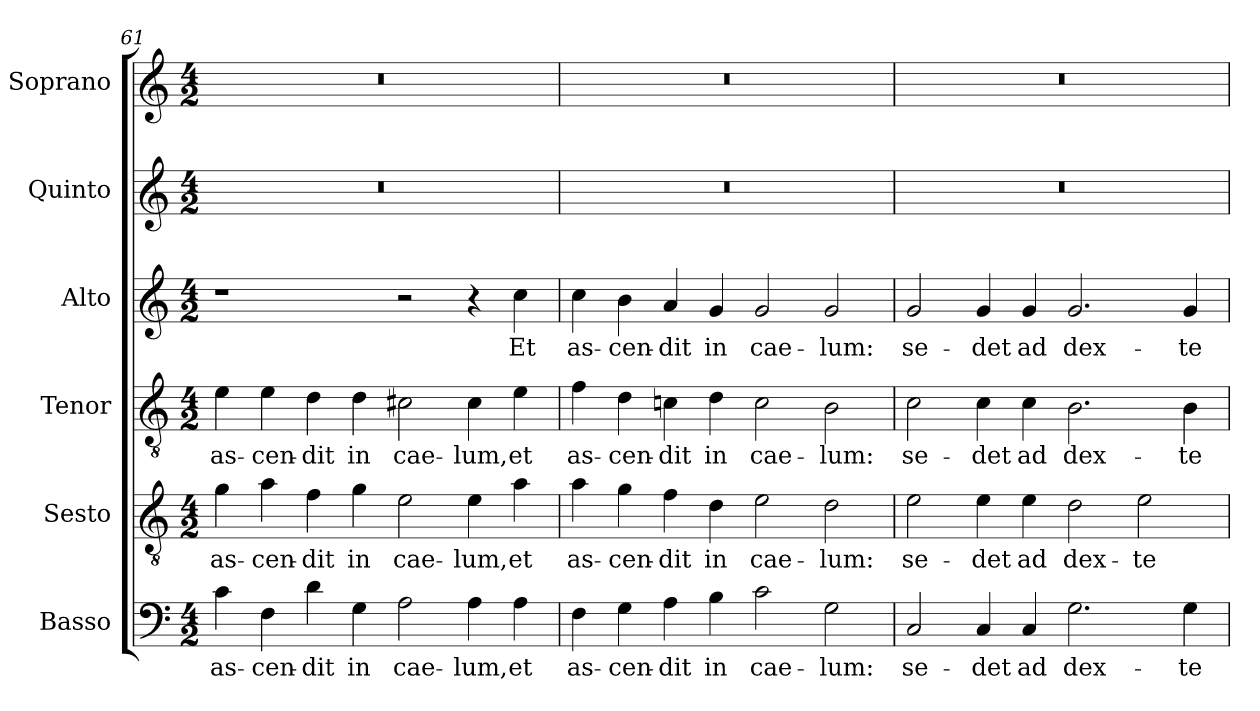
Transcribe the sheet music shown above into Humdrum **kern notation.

**kern	**text	**kern	**text	**kern	**text	**kern	**text	**kern	**kern
*part6	*part6	*part5	*part5	*part4	*part4	*part3	*part3	*part2	*part1
*staff6	*staff6	*staff5	*staff5	*staff4	*staff4	*staff3	*staff3	*staff2	*staff1
*I"Basso	*	*I"Sesto	*	*I"Tenor	*	*I"Alto	*	*I"Quinto	*I"Soprano
*	*	*I'T.	*	*I'T.	*	*I'A.	*	*	*I'Sop.
*clefF4	*	*clefGv2	*	*clefGv2	*	*clefG2	*	*clefG2	*clefG2
*	*	*ITrd7c12	*	*ITrd7c12	*	*	*	*	*
*k[]	*	*k[]	*	*k[]	*	*k[]	*	*k[]	*k[]
*C:	*	*C:	*	*C:	*	*C:	*	*C:	*C:
*M4/2	*	*M4/2	*	*M4/2	*	*M4/2	*	*M4/2	*M4/2
=61	=61	=61	=61	=61	=61	=61	=61	=61	=61
!	!LO:LY:b:color=#000000	!	!	!	!	!	!	!	!
!	!	!	!LO:LY:b:color=#000000	!	!	!	!	!	!
!	!	!	!	!	!LO:LY:b:color=#000000	!	!	!LO:N:vis=1	!LO:N:vis=1
4ci\	as-	4Gi\	as-	4Ei\	as-	1r	.	0r	0r
!	!LO:LY:b:color=#000000	!	!	!	!	!	!	!	!
!	!	!	!LO:LY:b:color=#000000	!	!	!	!	!	!
!	!	!	!	!	!LO:LY:b:color=#000000	!	!	!	!
4Fi\	-cen-	4Ai\	-cen-	4Ei\	-cen-	.	.	.	.
!	!LO:LY:b:color=#000000	!	!	!	!	!	!	!	!
!	!	!	!LO:LY:b:color=#000000	!	!	!	!	!	!
!	!	!	!	!	!LO:LY:b:color=#000000	!	!	!	!
4di\	-dit	4Fi\	-dit	4Di\	-dit	.	.	.	.
!	!LO:LY:b:color=#000000	!	!	!	!	!	!	!	!
!	!	!	!LO:LY:b:color=#000000	!	!	!	!	!	!
!	!	!	!	!	!LO:LY:b:color=#000000	!	!	!	!
4Gi\	in	4Gi\	in	4Di\	in	.	.	.	.
!	!LO:LY:b:color=#000000	!	!	!	!	!	!	!	!
!	!	!	!LO:LY:b:color=#000000	!	!	!	!	!	!
!	!	!	!	!	!LO:LY:b:color=#000000	!	!	!	!
2Ai\	cae-	2Ei\	cae-	2C#Xi\	cae-	2r	.	.	.
!	!LO:LY:b:color=#000000	!	!	!	!	!	!	!	!
!	!	!	!LO:LY:b:color=#000000	!	!	!	!	!	!
!	!	!	!	!	!LO:LY:b:color=#000000	!	!	!	!
4Ai\	-lum,	4Ei\	-lum,	4C#i\	-lum,	4r	.	.	.
!	!LO:LY:b:color=#000000	!	!	!	!	!	!	!	!
!	!	!	!LO:LY:b:color=#000000	!	!	!	!	!	!
!	!	!	!	!	!LO:LY:b:color=#000000	!	!	!	!
!	!	!	!	!	!	!	!LO:LY:b:color=#000000	!	!
4Ai\	et	4Ai\	et	4Ei\	et	4cci\	Et	.	.
=62	=62	=62	=62	=62	=62	=62	=62	=62	=62
!	!LO:LY:b:color=#000000	!	!	!	!	!	!	!	!
!	!	!	!LO:LY:b:color=#000000	!	!	!	!	!	!
!	!	!	!	!	!LO:LY:b:color=#000000	!	!	!	!
!	!	!	!	!	!	!	!LO:LY:b:color=#000000	!LO:N:vis=1	!LO:N:vis=1
4Fi\	as-	4Ai\	as-	4Fi\	as-	4cci\	as-	0r	0r
!	!LO:LY:b:color=#000000	!	!	!	!	!	!	!	!
!	!	!	!LO:LY:b:color=#000000	!	!	!	!	!	!
!	!	!	!	!	!LO:LY:b:color=#000000	!	!	!	!
!	!	!	!	!	!	!	!LO:LY:b:color=#000000	!	!
4Gi\	-cen-	4Gi\	-cen-	4Di\	-cen-	4bi\	-cen-	.	.
!	!LO:LY:b:color=#000000	!	!	!	!	!	!	!	!
!	!	!	!LO:LY:b:color=#000000	!	!	!	!	!	!
!	!	!	!	!	!LO:LY:b:color=#000000	!	!	!	!
!	!	!	!	!	!	!	!LO:LY:b:color=#000000	!	!
4Ai\	-dit	4Fi\	-dit	4Cni\	-dit	4ai/	-dit	.	.
!	!LO:LY:b:color=#000000	!	!	!	!	!	!	!	!
!	!	!	!LO:LY:b:color=#000000	!	!	!	!	!	!
!	!	!	!	!	!LO:LY:b:color=#000000	!	!	!	!
!	!	!	!	!	!	!	!LO:LY:b:color=#000000	!	!
4Bi\	in	4Di\	in	4Di\	in	4gi/	in	.	.
!	!LO:LY:b:color=#000000	!	!	!	!	!	!	!	!
!	!	!	!LO:LY:b:color=#000000	!	!	!	!	!	!
!	!	!	!	!	!LO:LY:b:color=#000000	!	!	!	!
!	!	!	!	!	!	!	!LO:LY:b:color=#000000	!	!
2ci\	cae-	2Ei\	cae-	2Ci\	cae-	2gi/	cae-	.	.
!	!LO:LY:b:color=#000000	!	!	!	!	!	!	!	!
!	!	!	!LO:LY:b:color=#000000	!	!	!	!	!	!
!	!	!	!	!	!LO:LY:b:color=#000000	!	!	!	!
!	!	!	!	!	!	!	!LO:LY:b:color=#000000	!	!
2Gi\	-lum:	2Di\	-lum:	2BBi\	-lum:	2gi/	-lum:	.	.
=63	=63	=63	=63	=63	=63	=63	=63	=63	=63
!	!LO:LY:b:color=#000000	!	!	!	!	!	!	!	!
!	!	!	!LO:LY:b:color=#000000	!	!	!	!	!	!
!	!	!	!	!	!LO:LY:b:color=#000000	!	!	!	!
!	!	!	!	!	!	!	!LO:LY:b:color=#000000	!LO:N:vis=1	!LO:N:vis=1
2Ci/	se-	2Ei\	se-	2Ci\	se-	2gi/	se-	0r	0r
!	!LO:LY:b:color=#000000	!	!	!	!	!	!	!	!
!	!	!	!LO:LY:b:color=#000000	!	!	!	!	!	!
!	!	!	!	!	!LO:LY:b:color=#000000	!	!	!	!
!	!	!	!	!	!	!	!LO:LY:b:color=#000000	!	!
4Ci/	-det	4Ei\	-det	4Ci\	-det	4gi/	-det	.	.
!	!LO:LY:b:color=#000000	!	!	!	!	!	!	!	!
!	!	!	!LO:LY:b:color=#000000	!	!	!	!	!	!
!	!	!	!	!	!LO:LY:b:color=#000000	!	!	!	!
!	!	!	!	!	!	!	!LO:LY:b:color=#000000	!	!
4Ci/	ad	4Ei\	ad	4Ci\	ad	4gi/	ad	.	.
!	!LO:LY:b:color=#000000	!	!	!	!	!	!	!	!
!	!	!	!LO:LY:b:color=#000000	!	!	!	!	!	!
!	!	!	!	!	!LO:LY:b:color=#000000	!	!	!	!
!	!	!	!	!	!	!	!LO:LY:b:color=#000000	!	!
2.Gi\	dex-	2Di\	dex-	2.BBi\	dex-	2.gi/	dex-	.	.
!	!	!	!LO:LY:b:color=#000000	!	!	!	!	!	!
.	.	2Ei\	-te-	.	.	.	.	.	.
!	!LO:LY:b:color=#000000	!	!	!	!	!	!	!	!
!	!	!	!	!	!LO:LY:b:color=#000000	!	!	!	!
!	!	!	!	!	!	!	!LO:LY:b:color=#000000	!	!
4Gi\	-te-	.	.	4BBi\	-te-	4gi/	-te-	.	.
=	=	=	=	=	=	=	=	=	=
*-	*-	*-	*-	*-	*-	*-	*-	*-	*-
